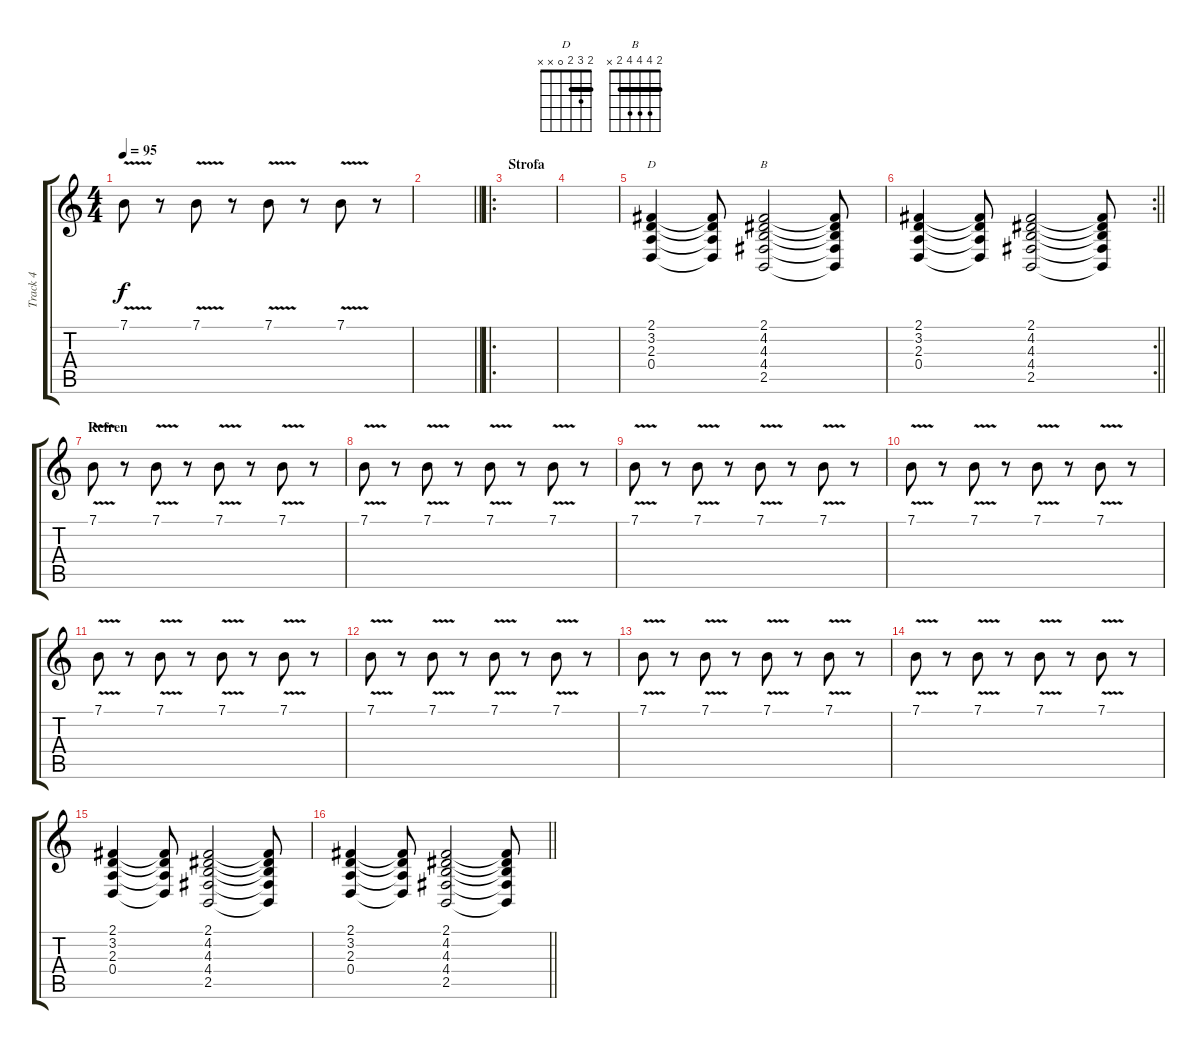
\track ("Track 4" "Track 4") {instrument tremolostrings}
\staff {score tabs}
\tuning (E4 B3 G3 D3 A2 E2) {hide}
\chord ("D" 2 3 2 0 x x) {barre 2}
\chord ("B" 2 4 4 4 2 x) {barre 2}
\ts (4 4)
\tempo 95
\clef g2
\ks c
7.1{v}.8{dy f} r.8 7.1{v}.8 r.8 7.1{v}.8 r.8 7.1{v}.8 r.8 |
\barLineRight lightlight
|
\ro
\section ("" "Strofa")
|
|
(2.1 3.2 2.3 0.4).4{ch "D" volume 7} (2.1{t} 3.2{t} 2.3{t} 0.4{t}).8 (2.1 4.2 4.3 4.4 2.5).2{ch "B"} (2.1{t} 4.2{t} 4.3{t} 4.4{t} 2.5{t}).8 |
\rc 2
\barLineRight lightlight
(2.1 3.2 2.3 0.4).4 (2.1{t} 3.2{t} 2.3{t} 0.4{t}).8 (2.1 4.2 4.3 4.4 2.5).2 (2.1{t} 4.2{t} 4.3{t} 4.4{t} 2.5{t}).8 |
\section ("" "Refren")
7.1{v}.8{volume 11} r.8 7.1{v}.8 r.8 7.1{v}.8 r.8 7.1{v}.8 r.8 |
7.1{v}.8 r.8 7.1{v}.8 r.8 7.1{v}.8 r.8 7.1{v}.8 r.8 |
7.1{v}.8 r.8 7.1{v}.8 r.8 7.1{v}.8 r.8 7.1{v}.8 r.8 |
7.1{v}.8 r.8 7.1{v}.8 r.8 7.1{v}.8 r.8 7.1{v}.8 r.8 |
7.1{v}.8 r.8 7.1{v}.8 r.8 7.1{v}.8 r.8 7.1{v}.8 r.8 |
7.1{v}.8 r.8 7.1{v}.8 r.8 7.1{v}.8 r.8 7.1{v}.8 r.8 |
7.1{v}.8 r.8 7.1{v}.8 r.8 7.1{v}.8 r.8 7.1{v}.8 r.8 |
7.1{v}.8 r.8 7.1{v}.8 r.8 7.1{v}.8 r.8 7.1{v}.8 r.8 |
(2.1 3.2 2.3 0.4).4 (2.1{t} 3.2{t} 2.3{t} 0.4{t}).8 (2.1 4.2 4.3 4.4 2.5).2 (2.1{t} 4.2{t} 4.3{t} 4.4{t} 2.5{t}).8 |
\barLineRight lightlight
(2.1 3.2 2.3 0.4).4 (2.1{t} 3.2{t} 2.3{t} 0.4{t}).8 (2.1 4.2 4.3 4.4 2.5).2 (2.1{t} 4.2{t} 4.3{t} 4.4{t} 2.5{t}).8
